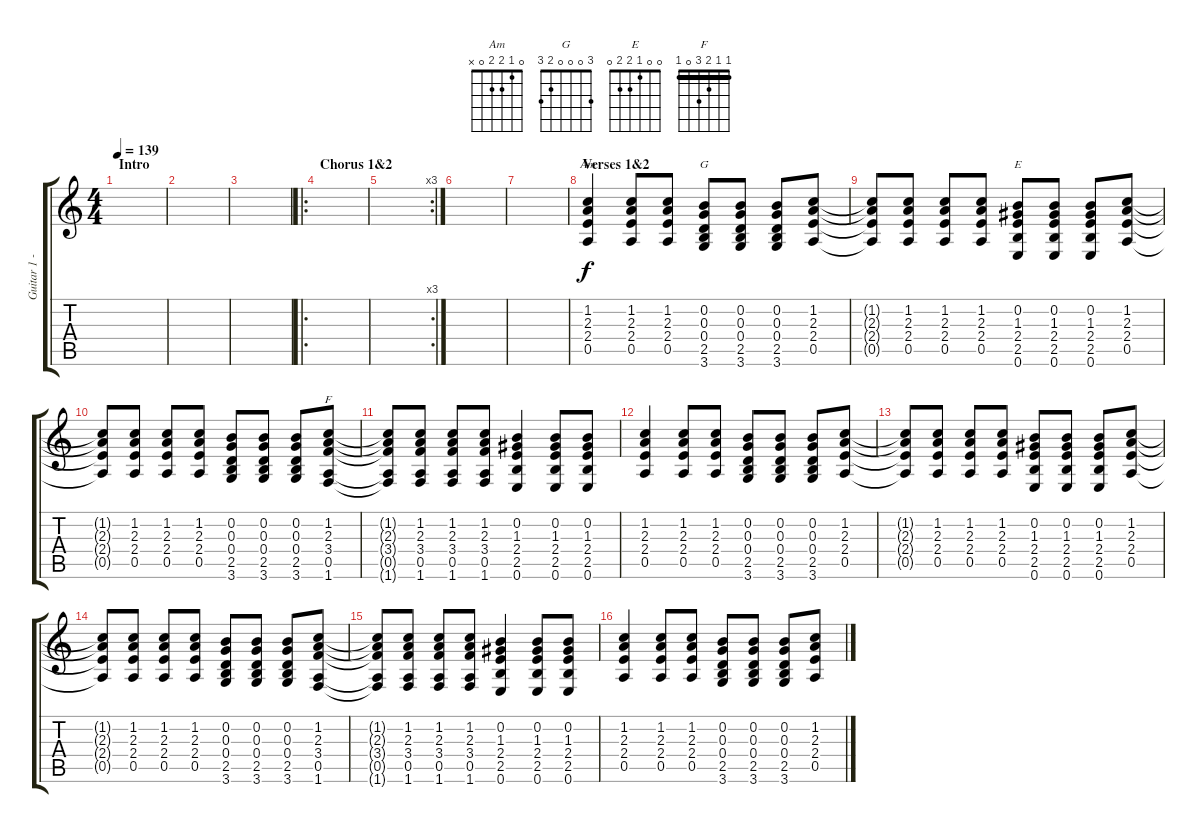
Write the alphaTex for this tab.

\track ("Guitar 1 - Clean" "Guitar 1 -") {instrument electricguitarclean}
\staff {score tabs}
\tuning (E4 B3 G3 D3 A2 E2) {hide}
\chord ("Am" 0 1 2 2 0 x)
\chord ("G" 3 0 0 0 2 3)
\chord ("E" 0 0 1 2 2 0)
\chord ("F" 1 1 2 3 0 1) {barre 1}
\ts (4 4)
\section ("" "Intro")
\tempo 139
\clef g2
\ks c
|
|
|
\ro
\section ("" "Chorus 1&2")
|
\rc 3
|
|
|
\section ("" "Verses 1&2")
(1.2 2.3 2.4 0.5).4{ch "Am"} (1.2 2.3 2.4 0.5).8 (1.2 2.3 2.4 0.5).8 (0.2 0.3 0.4 2.5 3.6).8{ch "G"} (0.2 0.3 0.4 2.5 3.6).8 (0.2 0.3 0.4 2.5 3.6).8 (1.2 2.3 2.4 0.5).8 |
(1.2{t} 2.3{t} 2.4{t} 0.5{t}).8 (1.2 2.3 2.4 0.5).8 (1.2 2.3 2.4 0.5).8 (1.2 2.3 2.4 0.5).8 (0.2 1.3 2.4 2.5 0.6).8{ch "E"} (0.2 1.3 2.4 2.5 0.6).8 (0.2 1.3 2.4 2.5 0.6).8 (1.2 2.3 2.4 0.5).8 |
(1.2{t} 2.3{t} 2.4{t} 0.5{t}).8 (1.2 2.3 2.4 0.5).8 (1.2 2.3 2.4 0.5).8 (1.2 2.3 2.4 0.5).8 (0.2 0.3 0.4 2.5 3.6).8 (0.2 0.3 0.4 2.5 3.6).8 (0.2 0.3 0.4 2.5 3.6).8 (1.2 2.3 3.4 0.5 1.6).8{ch "F"} |
(1.2{t} 2.3{t} 3.4{t} 0.5{t} 1.6{t}).8 (1.2 2.3 3.4 0.5 1.6).8 (1.2 2.3 3.4 0.5 1.6).8 (1.2 2.3 3.4 0.5 1.6).8 (0.2 1.3 2.4 2.5 0.6).4 (0.2 1.3 2.4 2.5 0.6).8 (0.2 1.3 2.4 2.5 0.6).8 |
(1.2 2.3 2.4 0.5).4 (1.2 2.3 2.4 0.5).8 (1.2 2.3 2.4 0.5).8 (0.2 0.3 0.4 2.5 3.6).8 (0.2 0.3 0.4 2.5 3.6).8 (0.2 0.3 0.4 2.5 3.6).8 (1.2 2.3 2.4 0.5).8 |
(1.2{t} 2.3{t} 2.4{t} 0.5{t}).8 (1.2 2.3 2.4 0.5).8 (1.2 2.3 2.4 0.5).8 (1.2 2.3 2.4 0.5).8 (0.2 1.3 2.4 2.5 0.6).8 (0.2 1.3 2.4 2.5 0.6).8 (0.2 1.3 2.4 2.5 0.6).8 (1.2 2.3 2.4 0.5).8 |
(1.2{t} 2.3{t} 2.4{t} 0.5{t}).8 (1.2 2.3 2.4 0.5).8 (1.2 2.3 2.4 0.5).8 (1.2 2.3 2.4 0.5).8 (0.2 0.3 0.4 2.5 3.6).8 (0.2 0.3 0.4 2.5 3.6).8 (0.2 0.3 0.4 2.5 3.6).8 (1.2 2.3 3.4 0.5 1.6).8 |
(1.2{t} 2.3{t} 3.4{t} 0.5{t} 1.6{t}).8 (1.2 2.3 3.4 0.5 1.6).8 (1.2 2.3 3.4 0.5 1.6).8 (1.2 2.3 3.4 0.5 1.6).8 (0.2 1.3 2.4 2.5 0.6).4 (0.2 1.3 2.4 2.5 0.6).8 (0.2 1.3 2.4 2.5 0.6).8 |
(1.2 2.3 2.4 0.5).4 (1.2 2.3 2.4 0.5).8 (1.2 2.3 2.4 0.5).8 (0.2 0.3 0.4 2.5 3.6).8 (0.2 0.3 0.4 2.5 3.6).8 (0.2 0.3 0.4 2.5 3.6).8 (1.2 2.3 2.4 0.5).8
